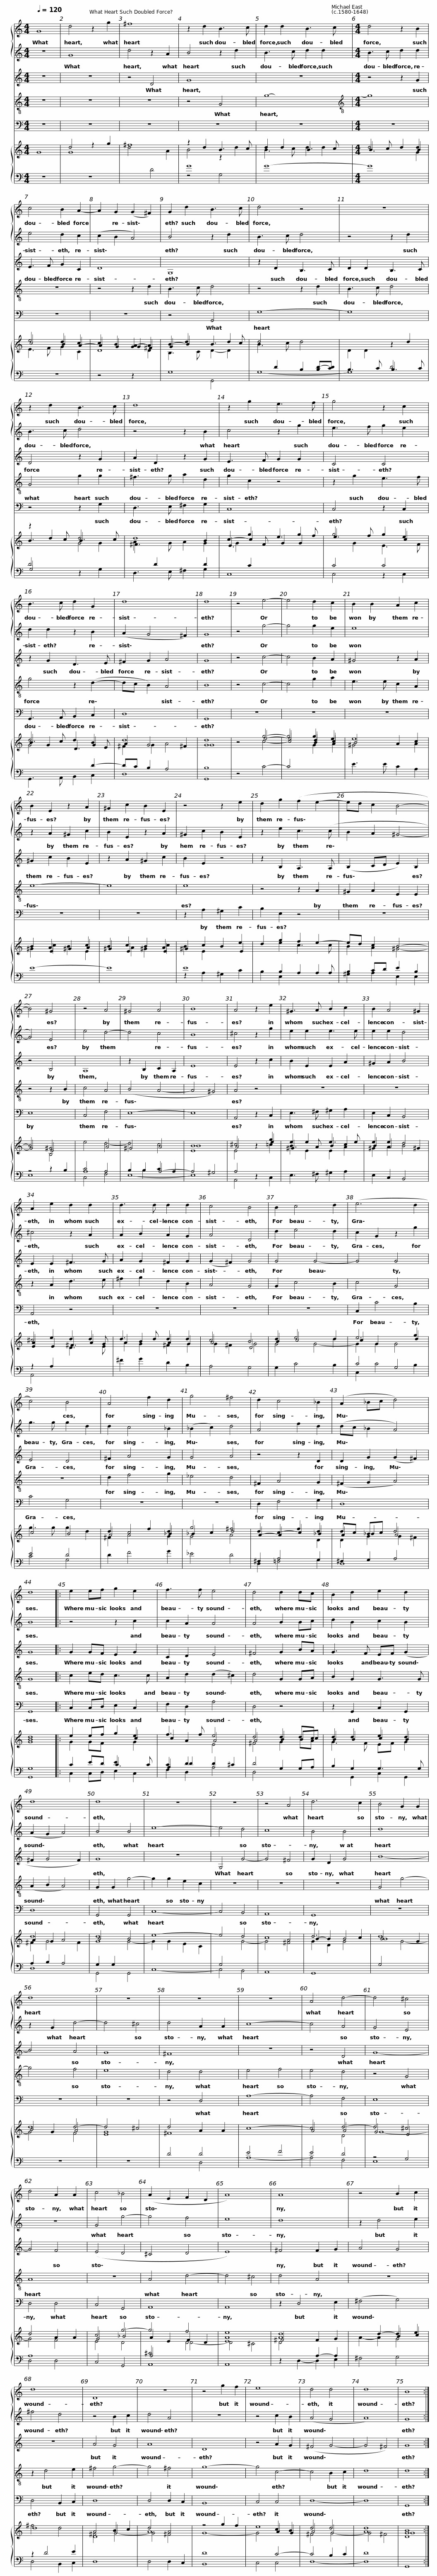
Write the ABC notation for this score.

X:1
%%score { 1 | 2 } 3 4 5 { ( 6 7 8 ) | ( 9 10 ) }
L:1/8
Q:1/4=120
M:4/4
I:linebreak $
K:C
V:1 treble
V:2 treble
V:3 treble
V:4 treble-8
V:5 bass
V:6 treble
V:7 treble
V:8 treble
V:9 bass
V:10 bass
V:1
 G8 | d4 z2 g2 | ^f8 | z2 d2 B3 c | d2 d2 B3 c |$ %5
[M:4/4] d4 z2 B2 | c4 B2 A2- | A2 G2 (G2 ^F2) | G2 d2 B3 c | d4 z4 |$ %10
 z8 | z2 d2 B3 c | d8 | z2 g2 e3 f |$ g4 z2 c2 | %15
 B3 c d2 G2 | d8 | d8 | z4 e4- | e4 d2 c2 | %20
 B2 B2 A2 c2 |$ B2 E2 z2 A2 | ^G2 c2 B2 E2 | z4 z2 e2 | d2 g2 (f2 e2- | %25
 ed c2 B4- | B4) ^G4 |$ z4 A4 | ^G4 A4 | B8 | %30
 A4 z2 e2 | ^G3 A B2 c2 | B2 A4 ^G2 | A2 e2 d2 d2 |$ d3 d d2 d2 | %35
 c4 B4 | B2 c4 d2 | (e6 d2 | c4) B4 | A4 f2 d2 | %40
 g4 ^f4 |$ d2 c4 _B2 | (A2 _Bc d4) | d8 |: e2 ef g2 e2 | %45
 f3 f e4 | d4 d2 dc |$ B2 d2 e2 d2 | d8 | d8 | %50
 z8 | z8 | z4 A4 | d6 c2 |$ B4 G2 G2 | %55
 d8 | z8 | z8 | z8 | A4 d4- | %60
 d4 ^c4 |$ d4 A2 A2 | c4 _B4 | (A2 E2 F2 D2 | A8) | %65
 A8 | z4 B2 c2 | d8 |$ D8 | z8 | %70
 z4 g2 f2 | e8 | d4 d4 | d8 | B8 :| %75
V:2
 z8 | G8 | d4 z2 A2 | B4 z2 d2 | B3 c d2 d2 |$ %5
[M:4/4] B3 c d2 d2 | e4 d2 c2 | (c2 B2 A4) | B4 z2 d2 | B3 c d4 |$ %10
 z4 z2 d2 | B3 c d4 | z4 z2 B2 | c4 z2 g2 |$ e3 f g2 e2 | %15
 d2 d2 z2 B2 | (A2 G4 ^F2) | G8 | z4 g4- | g4 g2 e2 | %20
 e8 |$ z2 A2 ^G2 c2 | B2 E2 z2 A2 | ^G2 c2 B2 E2 | z2 e2 c3 (c | %25
 B2 A2 ^G4- | G4) E4 |$ e4 d4- | d4 c4 | B8 | %30
 ^c4 z2 g2 | e2 e2 e3 e | e2 e2 d4 | ^c4 z2 A2 |$ A2 B2 A2 G2 | %35
 A4 D4 | d2 e4 d2 | c2 G2 z2 g2 | g3 g g2 d2 | d2 c4 _B2 | %40
 (_B2 c2) d4 |$ A4 f2 d2 | (dc _B2 A4) | B8 |: z4 z2 c2 | %45
 c2 A2 A4 | A4 B2 Bc |$ d2 B2 c2 B2 | (A2 G2 A4) | B4 B4 | %50
 e8- | e4 d4 | c8 | B4 B4 |$ d8 | %55
 z2 G2 d4- | d4 ^c4 | d4 A2 A2 | c8- | c4 A4 | %60
 G4 E4 |$ z8 | G4 g4- | g4 f4 | e8 | %65
 d8 | z2 d4 e2 | ^f4 d4 |$ z4 B2 c2 | d4 A4 | %70
 z8 | z4 c2 B2 | (A4 G4 | A8) | G8 :| %75
V:3
 z8 | z8 | z4 D4 | G8 | z8 |$ %5
[M:4/4] z4 z2 G2 | E3 F G2 C2 | D8 | G,8 | z2 D2 B,3 C |$ %10
 D2 D2 B,3 C | D4 z2 G2 | A2 D2 z2 G2 | E3 F G2 G2 |$ C4 C4 | %15
 z2 G2 D3 E | ^F2 G2 A4 | G8 | z4 c4- | c4 B2 A2 | %20
 ^G4 z2 A2 |$ ^G2 c2 B2 E2 | z2 A2 ^G2 c2 | B2 E2 z4 | z2 B,2 A,3 A, | %25
 (B,2 CD E2) B,2 | z4 B,4 |$ A,8 | z2 B,2 C2 A,2 | E8 | %30
 E4 z2 c2 | B2 E2 E2 A2 | ^G2 A2 B4 | E2 E2 ^F3 G |$ A2 G2 ^F2 G2 | %35
 (G2 ^F2) G4 | G4 G4- | G4 G4 | E4 D4 | ^F2 A4 G2 | %40
 G4 A4 |$ z4 z2 D2 | D2 G2 (G2 ^F2) | G8 |: G2 GF E2 G2 | %45
 C2 D2 E4 | ^F4 G2 BA |$ G3 F EF (G2 | ^F2 G4 F2) | G8 | %50
 z8 | G,4 G4- | G4 ^F4 | G2 D2 G4 |$ B8- | %55
 B4 A4 | G8 | ^F8 | z8 | z4 D4 | %60
 G8- |$ G4 F4 | (E4 D4 | ^C4 D4 | E8) | %65
 ^F4 F2 G2 | A4 G4 | z8 |$ A4 G4 | A8 | %70
 D8 | z4 A2 G2 | (^F4 G4- | G4 ^F4) | G8 :| %75
V:4
 z8 | z8 | z8 | z4 G4 | g8- |$ %5
[M:4/4][K:treble-8] g8 | z8 | z4 z2 d2 | B3 c d4 | z4 z2 d2 |$ %10
 B3 c d4 | G4 g2 g2 | ^f3 g a2 d2 | g2 c2 z4 |$ z2 g2 e3 f | %15
 g4 z2 (d2- | dc B2) A4 | B8 | z4 c4- | c4 g2 a2 | %20
 e3 e c2 A2 |$ e8- | e8 | e8 | z4 z2 A2 | %25
 ^G2 A2 E2 E2 | z4 z2 B2 |$ c4 A4 | (B4 A4- | A4 ^G4) | %30
 A4 z4 | z8 | z8 | z2 A2 d3 e |$ ^f2 g2 d2 B2 | %35
 A4 G4 | G2 c4 B2 | c4 G4 | z8 | d2 f4 g2 | %40
 _e4 d4 |$ ^F2 A4 G2 | (^F2 G2 A4) | G8 |: c2 ed c3 c | %45
 A2 d2 (d2 ^c2) | d4 G2 GA |$ B2 G2 G3 G | (A2 B2 A4) | G2 G2 g4- | %50
 g2 g2 e2 c2 | z8 | z8 | z8 |$ G4 g4- | %55
 g4 f4 | e8 | d4 d4 | e4 f4 | e4 d4 | %60
 z4 G4 |$ A8 | z8 | A4 d4- | d4 ^c4 | %65
 d4 A4 | z8 | z2 d4 e2 |$ ^f4 g4- | g4 ^f4 | %70
 g8- | g4 c4- | c4 B2 c2 | d8 | d8 :| %75
V:5
 z8 | z8 | z8 | z8 | z8 |$ %5
[M:4/4] z8 | z8 | z8 | z4 G,,4 | G,8- |$ %10
 G,8 | z4 z2 G,2 | D,3 E, ^F,2 G,2 | C,8 |$ C,4 z2 C,2 | %15
 G,,3 A,, B,,2 C,2 | D,8 | G,,8 | z8 | z8 | %20
 z8 |$ z8 | z8 | z2 A,2 ^G,2 C2 | B,2 E,2 z4 | %25
 z8 | E,8 |$ C,4 F,4 | E,8- | E,8 | %30
 A,,4 z2 C,2 | E,3 ^F, ^G,2 A,2 | E,2 C,2 B,,4 | A,,4 z4 |$ z8 | %35
 z8 | z8 | C,2 C4 B,2 | C4 G,4 | z8 | %40
 z8 |$ D,2 F,4 G,2 | D,8 | G,,8 |: C,2 C,D, E,2 C,2 | %45
 F,2 D,2 A,4 | D,4 z4 |$ z2 G,,2 C,2 G,,2 | D,8 | G,,4 G,,4 | %50
 C,8- | C,4 B,,4 | A,,8 | G,,8 |$ z8 | %55
 z8 | z8 | z4 D,4 | A,8- | A,4 F,4 | %60
 E,8 |$ D,4 D,4 | C,4 G,,4 | A,,8 | A,,8 | %65
 z2 D,4 E,2 | (^F,4 G,4) | D,4 B,,2 C,2 |$ D,8 | D,4 D,2 C,2 | %70
 B,,8 | C,4 C,4 | D,8- | D,8 | G,,8 :| %75
V:6
 G8 | d4 z2 g2 | ^f8 | z2 d2 B3 c | d2 d2 B3 c |$ %5
[M:4/4] d4 x2 B2 | c4 B2 A2- | A2 G2 G2 ^F2 | G2 d2 B3 c | d4 x4 |$ %10
 x8 | z2 d2 B3 c | d8 | x2 g2 e3 f |$ g4 x2 c2 | %15
 B3 c d2 G2 | d8 | d8 | z4 e4- | e4 d2 c2 | %20
 B4 A2 c2 |$ B2 E2 x2 A2 | ^G2 c2 B2 E2 | x4 x2 e2 | d2 g2 f2 e2- | %25
 ed c2 B4- | B4 ^G4 |$ x4 A4 | ^G4 A4 | B8 | %30
 A4 z2 e2 | ^G3 A B2 c2 | B2 A4 ^G2 | A2 e2 d2 d2 |$ d3 d d2 d2 | %35
 c4 B4 | B2 c4 d2 | e6 d2 | c4 B4 | A4 f2 d2 | %40
 g4 ^f4 |$ d2 c2- c2 _B2 | A2 _Bc d4 | d8 |: e2 ef g2 e2 | %45
 f3 f e4 | d4 d2 dc |$ B2 d2 e2 d2 | d8 | d8 | %50
 x8 | x8 | x4 A4 | d6 c2 |$ B4 x2 G2 | %55
 d8 | x8 | x8 | x8 | A4 d4- | %60
 d4 ^c4 |$ d4 A2 A2 | c4 _B4 | A2 E2 F2 D2 | A8 | %65
 A8 | x4 B2 c2 | d8 |$ D8 | x8 | %70
 z4 g2 f2 | e8 | d4 d4 | d8 | B8 :| %75
V:7
 x8 | G8 | d4 x2 A2 | B4 z2 d2 | B3 c d2 d2 |$ %5
[M:4/4] B3 c d2 d2 | e4 d2 c2 | c2 B2 [GA]2- A2 | B2- B2 x2 d2 | B3 c d4 |$ %10
 x4 z2 d2 | B3 c d4 | x4 x2 B2 | c2- c2 x2 g2 |$ e3 f g2 e2 | %15
 d4 x2 B2 | A2 G4 ^F2 | G8 | z4 g4- | g4 g2 e2 | %20
 e8 |$ x2 A2 ^G2 c2 | B2 E2 x2 A2 | ^G2 c2 B2 E2 | x2 e2 c3 c | %25
 B2 A2 ^G4- | G4 E4 |$ e4 d4- | d4 c4 | B8 | %30
 ^c4 z2 g2 | e2 e2 e3 e | e2 e2 d4 | ^c4 x2 A2 |$ A2 B2 A2 G2 | %35
 A4 D4 | d2 e4 d2 | c2 G2 x2 g2 | g3 g g2 d2 | d2 c4 _B2 | %40
 _B2 c2 d4 |$ A2- A2 f2 d2 | dc _B2 A4 | B8 |: x4 x2 c2 | %45
 c2 A2 A4 | A4 B2 Bc |$ d2 B2 c2 B2 | A2 G2 A4 | B4 B4 | %50
 e8- | e4 d4 | c8 | B2- B2 B4 |$ d8 | %55
 x2 G2 d4- | d4 ^c4 | d4 A2 A2 | c8- | c4 A4 | %60
 G4 E4 |$ x8 | G4 g4- | g4 f4 | e8 | %65
 d8 | x2 d2- d2 e2 | ^f4 d4 |$ x4 B2 c2 | d4 A4 | %70
 x8 | x4 c2 B2 | A4 G4 | A8 | G8 :| %75
V:8
 x8 | x8 | x4[I:staff +1] D4 | G8 |[I:staff -1] x8 |$ %5
[M:4/4] x4 x2 G2 | E3 F G2 C2 | D8 |[I:staff +1] G,8 |[I:staff -1] x2[I:staff +1] D2 B,2[I:staff -1] x2 |$ %10
 D2 D2[I:staff +1] B,3 C | D4[I:staff -1] x2 G2 | A2[I:staff +1] D2[I:staff -1] x2 G2 | E3 F G2 G2 |$[I:staff +1] C4 C4 | %15
[I:staff -1] x2 G2 D3 E | ^F2 G2 A4 | G8 | z4 c4- | c4 B2 A2 | %20
 ^G4 x2 A2 |$ ^G2 c2 B2 E2 | x2 A2 ^G2 c2 | B2 E2 x4 | x2[I:staff +1] B,2 A,2[I:staff -1] x[I:staff +1] A, | %25
 B,2 CD E2 B,2 |[I:staff -1] x4 B,4 |$[I:staff +1] A,8 |[I:staff -1] x2[I:staff +1] B,2 C2 A,2 |[I:staff -1] E8 | %30
 E4 z2 =c2 | B2 E2 E2 A2 | ^G2 A2 B4 | E2 E2 ^F3 G |$ A2 G2 ^F2 G2 | %35
 G2 ^F2 G4 | G4 G4- | G2 G2 G4 |[I:staff +1] E4 D4 |[I:staff -1] ^F2 A4 G2 | %40
 G4 A4 |$ x4 x2 D2 | D2 G2 G2 ^F2 | G8 |: G2 GF[I:staff +1] E2[I:staff -1] G2 | %45
[I:staff +1] C2 D2[I:staff -1] E4 | ^F4 G2 BA |$ G3 F EF G2 | ^F2 G4 F2 | G8 | %50
 x8 |[I:staff +1] G,4[I:staff -1] G4- | G4 ^F4 | G2 D2 G4 |$ B8 | %55
 B4 A4 | G8 | ^F8 | x8 | x4 D4 | %60
 G8- |$ G4 F4 | E4 D4 |[I:staff +1] ^C4[I:staff -1] D4 | E8 | %65
 ^F4 F2 G2 | A2- A2 G4 | x8 |$ A4 G4 | A8 | %70
[I:staff +1] D8 |[I:staff -1] x4 A2 G2 | ^F4 G4- | G4 ^F4 | G8 :| %75
V:9
 z8 | z8 | x8 | z4 G,4 | G8- |$ %5
[M:4/4] G8 | z8 | z4 z2[I:staff -1] D2 | B,3 C D2- D2 |[I:staff +1] x4 x2 [B,D]-[CD] |$ %10
 B,3 C D4 | G,4[I:staff -1] G4 | ^F3 G A2[I:staff +1] D2 |[I:staff -1] G2[I:staff +1] C2 x4 |$ x2[I:staff -1] G2 E3 F | %15
 G4[I:staff +1] x2 D2- | DC B,2 A,4 | B,8 | z4 C4- | C4[I:staff -1] G2 A2 | %20
[I:staff +1] E3 E C2 A,2 |$ E8- | E8 | E8 | x4 x2 A,2 | %25
 ^G,2 A,2 E,2 E,2 | z4 z2 B,2 |$ C4 A,4 | B,2 B,2 A,4- | A,4 ^G,4 | %30
 A,4 x4 | x8 | x8 | z2 A,2[I:staff -1] D3 E |$[I:staff +1] ^F2 G2 D2 B,2 | %35
 A,4 G,4 | G,2 C4 B,2 | C4 G,4 | x8 | D2 F4 G2 | %40
 _E4 D4 |$ ^F,2 A,4 G,2 | ^F,2 G,2 A,4 | G,8 |: C2 ED C3 C | %45
 A,2 D2 D2 ^C2 | D4 G,2 G,A, |$ B,2 G,2 G,3 G, | A,2 B,2 A,4 | G,2 G,2[I:staff -1] G4- | %50
 G2 G2 E2 C2 |[I:staff +1] x8 | x8 | x8 |$ G,4[I:staff -1] G4- | %55
 G4 F4 | E8 |[I:staff +1] D4 D4 | E4 F4 | E4 D4 | %60
 z4 G,4 |$ A,8 | x8 | A,4[I:staff -1] D4- | D4 ^C4 | %65
 D4[I:staff +1] A,2- A,2 | x8 | z2 D4 E2 |$[I:staff -1] ^F4 G4- | G4 ^F4 | %70
 G8- | G4[I:staff +1] C4- | C4 B,2 C2 | D8 |[I:staff -1] D8 :| %75
V:10
 z8 | z8 | x8 | x8 | x8 |$ %5
[M:4/4] x8 | x8 | x8 | x4 G,,4 | G,8- |$ %10
 G,8 | x4 z2 G,2 | D,3 E, ^F,2 G,2 | C,8 |$ C,4 z2 C,2 | %15
 G,,3 A,, B,,2 C,2 | D,8 | G,,8 | x8 | x8 | %20
 x8 |$ x8 | x8 | z2 A,2 ^G,2 C2 | B,2 E,2 x4 | %25
 x8 | E,8 |$ C,4 F,4 | E,8- | E,8 | %30
 A,,4 z2 C,2 | E,3 ^F, ^G,2 A,2 | E,2 C,2 B,,4 | A,,4 x4 |$ x8 | %35
 x8 | x8 | C,2 C4 B,2 | C4 G,4 | x8 | %40
 x8 |$ D,2 =F,4 G,2 | D,8 | G,,8 |: C,2 C,D, E,2 C,2 | %45
 F,2 D,2 A,4 | D,4 x4 |$ x2 G,,2 C,2 G,,2 | D,8 | G,,4 G,,4 | %50
 C,8- | C,4 B,,4 | A,,8 | G,,8 |$ x8 | %55
 z8 | z8 | x4 D,4 | A,8- | A,4 F,4 | %60
 E,8 |$ D,4 D,4 | C,4 G,,4 | A,,8 | A,,8 | %65
 z2 D,2- D,2 E,2 | ^F,4 G,4 | D,4 B,,2 C,2 |$ D,8 | D,4 D,2 C,2 | %70
 B,,8 | C,4 C,4 | D,8- | D,8 | G,,8 :| %75
